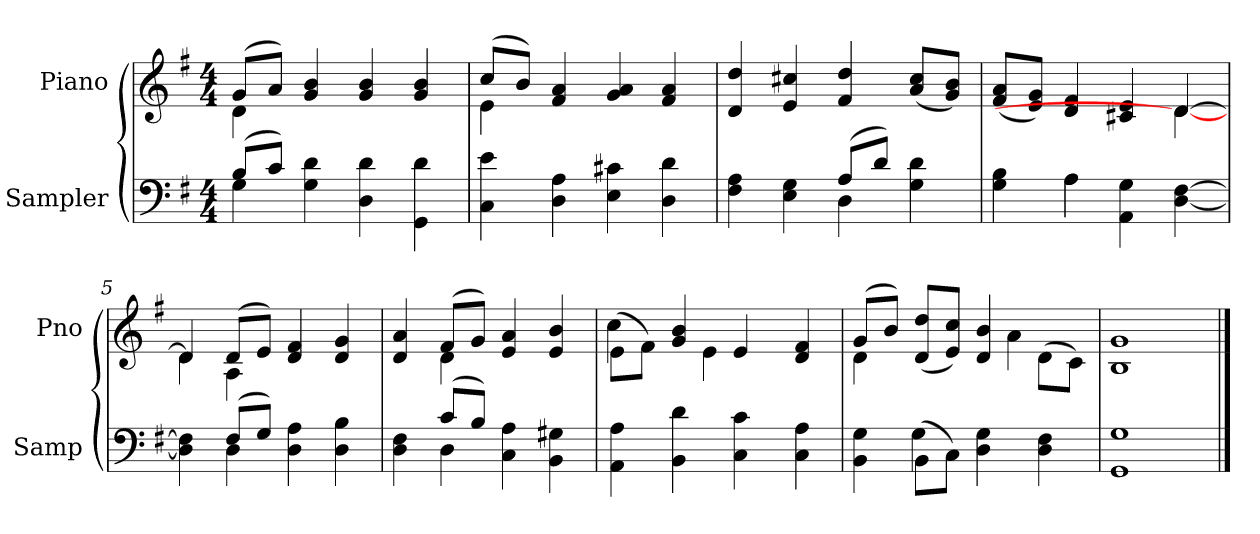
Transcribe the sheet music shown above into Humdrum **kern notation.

**kern	**kern
*part2	*part1
*staff2	*staff1
*I"Sampler	*I"Piano
*I'Samp	*I'Pno
*clefF4	*clefG2
*k[f#]	*k[f#]
*G:	*G:
*M4/4	*M4/4
=1	=1
*^	*^
(8B/L	4G	(8g/L	4d
8c/J)	.	8a/J)	.
4G 4d	2.ryy	4g 4b	2.ryy
4D 4d	.	4g 4b	.
4GG 4d	.	4g 4b	.
*v	*v	*	*
=2	=2	=2
4C 4e	(8cc/L	4e
.	8b/J)	.
4D 4A	4f# 4a	2.ryy
4E 4c#X	4g 4a	.
4D 4d	4f# 4a	.
*	*v	*v
=3	=3
*^	*
4F# 4A	2ryy	4d 4dd
4E 4G	.	4e 4cc#X
(8A/L	4D	4f# 4dd
8d/J)	.	.
4G 4d	4ryy	(8a/ 8cc#/L
.	.	8g/ 8b/J)
=4	=4	=4
*	*	*^
4G 4B	4ryy	(8f#/ 8a/L	2.ryy
.	.	8e/ 8g/J)	.
4A\	4A	4d 4f#	.
4AA 4G	2ryy	4c#X 4e	.
[4D\ [4F#\	.	[4d/	4d_
=5	=5	=5	=5
4D] 4F#]	4ryy	4d/]	4d
(8F#/L	4D	(8d/L	4A
8G/J)	.	8e/J)	.
4D 4A	2ryy	4d 4f#	2ryy
4D 4B	.	4d 4g	.
=6	=6	=6	=6
4D 4F#	4ryy	4d 4a	4ryy
(8c/L	4D	(8f#/L	4d
8B/J)	.	8g/J)	.
4C 4A	2ryy	4e 4a	2ryy
4BB 4G#X	.	4e 4b	.
*v	*v	*	*
=7	=7	=7
4AA 4A	(8e\L	4cc
.	8f#\J)	.
4BB 4d	4g 4b	8ryy
.	.	4e
4C 4c	4e/	.
.	.	4.ryy
4C 4A	4d 4f#	.
=8	=8	=8
*^	*	*
4BB 4G	4ryy	(8g/L	4d
.	.	8b/J)	.
(8BB\L	4G	(8d/ 8dd/L	4.ryy
8C\J)	.	8e/ 8cc/J)	.
4D 4G	2ryy	4d 4b	.
.	.	.	4a
4D 4F#	.	(8d\L	.
.	.	8c\J)	8ryy
*v	*v	*	*
*	*v	*v
=9	=9
1GG 1G	1B 1g
==	==
*-	*-
